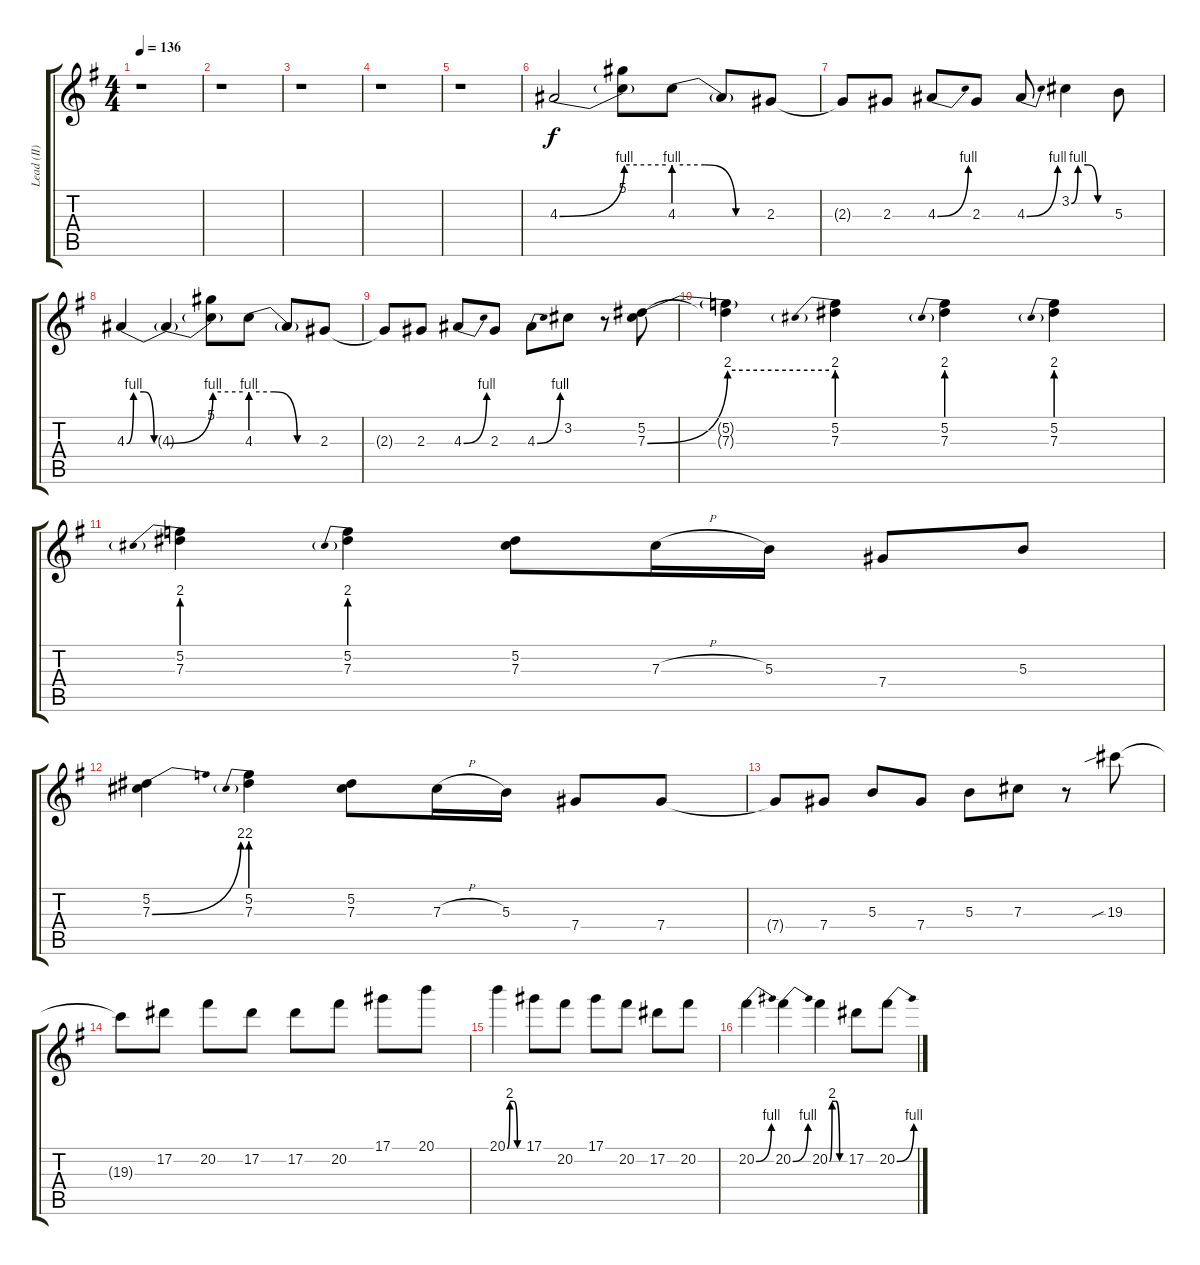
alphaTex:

\track ("Lead (II)" "Lead (II)") {instrument overdrivenguitar}
\staff {score tabs}
\tuning (Eb4 Bb3 Gb3 Db3 Ab2 Eb2) {hide}
\ts (4 4)
\tempo 136
\clef g2
\ks g
r.1{dy f instrument overdrivenguitar} |
r.1 |
r.1 |
r.1 |
r.1 |
4.3{be (bend 0 0 60 4)}.2 (5.1 4.3{be (hold 0 4 60 4) t}).8 4.3{be (custom 0 4 20 4 40 0 60 0)}.8 4.3{t}.8 2.3.8 |
2.3{t}.8 2.3.8 4.3{be (bend 0 0 60 4)}.8 2.3.8 4.3{be (bend 0 0 60 4)}.8 3.2{be (custom 0 0 10 4 25 4 40 0 60 0)}.4 5.3.8 |
4.3{be (custom 0 0 10 4 25 4 40 0 60 0)}.4 4.3{be (bend 0 0 60 4) t}.4 (5.1 4.3{be (hold 0 4 60 4) t}).8 4.3{be (custom 0 4 20 4 40 0 60 0)}.8 4.3{t}.8 2.3.8 |
2.3{t}.8 2.3.8 4.3{be (bend 0 0 60 4)}.8 2.3.8 4.3{be (bend 0 0 60 4)}.8 3.2.8 r.8 (5.2 7.3{be (bend 0 0 60 8)}).8 |
(5.2{t} 7.3{be (hold 0 8 60 8) t}).4 (5.2 7.3{be (prebend 0 8 60 8)}).4 (5.2 7.3{be (prebend 0 8 60 8)}).4 (5.2 7.3{be (prebend 0 8 60 8)}).4 |
(5.2 7.3{be (prebend 0 8 60 8)}).4 (5.2 7.3{be (prebend 0 8 60 8)}).4 (5.2 7.3).8 7.3{h}.16 5.3.16 7.4.8 5.3.8 |
(5.2 7.3{be (bend 0 0 60 8)}).4 (5.2 7.3{be (prebend 0 8 60 8)}).4 (5.2 7.3).8 7.3{h}.16 5.3.16 7.4.8 7.4.8 |
7.4{t}.8 7.4.8 5.3.8 7.4.8 5.3.8 7.3.8 r.8 19.3{sib}.8 |
19.3{t}.8 17.2.8 20.2.8 17.2.8 17.2.8 20.2.8 17.1.8 20.1.8 |
20.1{be (custom 0 0 10 8 25 8 40 0 60 0)}.4 17.1.8 20.2.8 17.1.8 20.2.8 17.2.8 20.2.8 |
20.2{be (bend 0 0 60 4)}.4 20.2{be (bend 0 0 60 4)}.4 20.2{be (custom 0 0 10 8 25 8 40 0 60 0)}.4 17.2.8 20.2{be (bend 0 0 60 4)}.8
